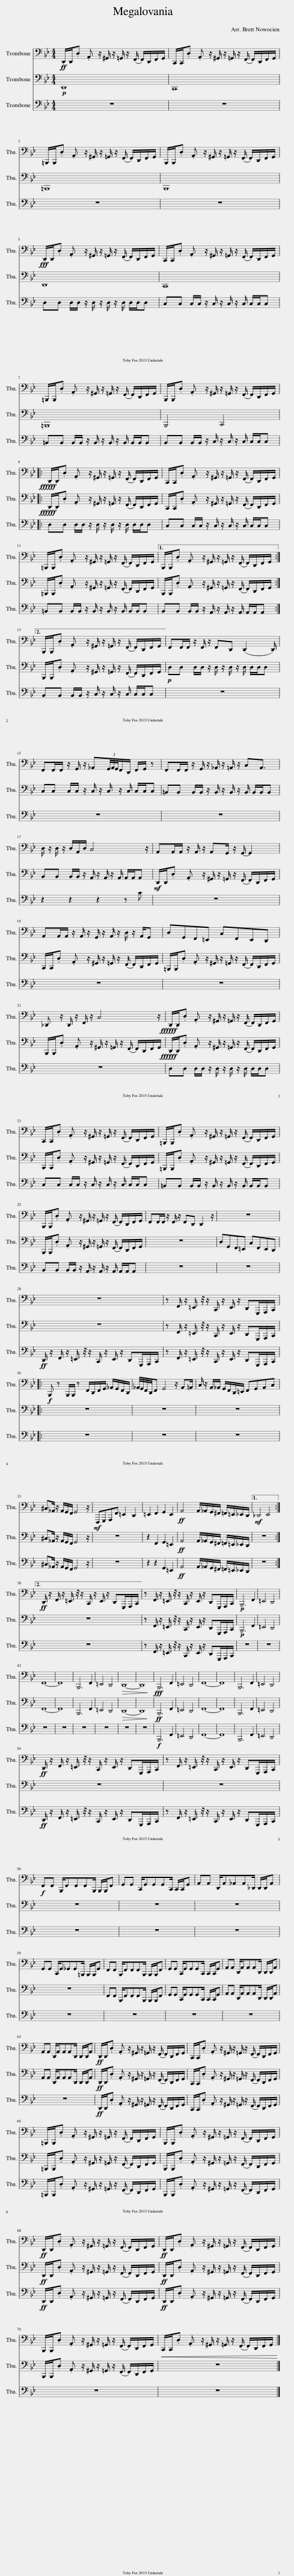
X:1
%%score 1 2 3
L:1/8
M:4/4
I:linebreak $
K:Bb
V:1 bass
V:2 bass
V:3 bass
V:1
!ff! D,,/D,,/.D, .A,, z/ ^G,,/ z/ =G,,/ z/ (F,,/ F,,/)D,,/F,,/G,,/ | C,,/C,,/.D, .A,, z/ ^G,,/ z/ =G,,/ z/ (F,,/ F,,/)D,,/F,,/G,,/ |$ =B,,,/B,,,/.D, .A,, z/ ^G,,/ z/ =G,,/ z/ (F,,/ F,,/)D,,/F,,/G,,/ | B,,,/B,,,/.D, .A,, z/ ^G,,/ z/ =G,,/ z/ (F,,/ F,,/)D,,/F,,/G,,/ |$!fff! D,,/D,,/.D, .A,, z/ ^G,,/ z/ =G,,/ z/ (F,,/ F,,/)D,,/F,,/G,,/ | %5
 C,,/C,,/.D, .A,, z/ ^G,,/ z/ =G,,/ z/ (F,,/ F,,/)D,,/F,,/G,,/ |$ =B,,,/B,,,/.D, .A,, z/ ^G,,/ z/ =G,,/ z/ (F,,/ F,,/)D,,/F,,/G,,/ | B,,,/B,,,/.D, .A,, z/ ^G,,/ z/ =G,,/ z/ (F,,/ F,,/)D,,/F,,/G,,/ |:$ D,,/D,,/.D, .A,, z/ ^G,,/ z/ =G,,/ z/ (F,,/ F,,/)D,,/F,,/G,,/ | C,,/C,,/.D, .A,, z/ ^G,,/ z/ =G,,/ z/ (F,,/ F,,/)D,,/F,,/G,,/ |$ %10
 =B,,,/B,,,/.D, .A,, z/ ^G,,/ z/ =G,,/ z/ (F,,/ F,,/)D,,/F,,/G,,/ |1 B,,,/B,,,/.D, .A,, z/ ^G,,/ z/ =G,,/ z/ (F,,/ F,,/)D,,/F,,/G,,/ :|2$ B,,,/B,,,/.D, .A,, z/ ^G,,/ z/ =G,,/ z/ (F,,/ F,,/)D,,/F,,/G,,/ || F,,F,,/F,,/ z/ F,,/ z/ F,,D,, (D,,2 D,,/) |$ F,,F,,/F,,/ z/ G,,/ z/ _A,,(3G,,/4A,,/4G,,/4F,,/D,,/ F,,/G,,/ z | %15
 F,,F,,/F,,/ z/ G,,/ z/ _A,,/ z/ =A,,/ z/ C,A,,3/2 |$ D,/ z/ D,/ z/ D,/A,,/D,/ C,4 z/ | A,,A,,/A,,/ z/ A,,/ z/ A,,G,,/ z/ G,,/- G,,2 |$ A,,A,,/A,,/ z/ A,,/ z/ G,,/ z/ A,,/ z/ D,/ z/ A,,/G,, | D,G,,F,,=E,, C,F,,E,,D,, |$ %20
 _D,, z/ D,,/ z/ F,,/ z/ C,4 z/ | D,,/D,,/.D, .A,, z/ ^G,,/ z/ =G,,/ z/ (F,,/ F,,/)D,,/F,,/G,,/ |$ C,,/C,,/.D, .A,, z/ ^G,,/ z/ =G,,/ z/ (F,,/ F,,/)D,,/F,,/G,,/ | =B,,,/B,,,/.D, .A,, z/ ^G,,/ z/ =G,,/ z/ (F,,/ F,,/)D,,/F,,/G,,/ |$ B,,,/B,,,/.D, .A,, z/ ^G,,/ z/ =G,,/ z/ (F,,/ F,,/)D,,/F,,/G,,/ | %25
 F,,F,,/F,,/ z/ F,,/ z/ F,,D,, D,,2 z/ | z8 |$ z8 | z F,,/ z/ =E,,3/4 z/4 z/ C,,/ z/ E,,/ z/ D,,G,,,/A,,,/C,,/ |:$!f! B,,, z B,,,/B,,,/ z F,,/D,,/F,,/G,,/ _A,,/G,,/F,,/D,,/ | %30
 _A,,/4G,,/4F,,/4D,,/4F,, G,,4 z/ A,,=A,,/ | C,/ z/ A,,/_A,,/ G,,/F,,/D,,/=E,,/ F,,G,,A,,C, |$ ^C,_A,,/ z/ A,,/G,,/F,,/ G,,4 z/ |!mf! F,,,G,,,A,,,F,, =E,,2 D,,2 | =E,,2 F,,2 G,,2 E,,2 | %35
!ff! A,,4 A,,/_A,,/G,,/^F,,/ =F,,/=E,,/_E,,/D,,/ |1!mf! _D,,4 E,,4 :|2$!ff! D,,/ z/ F,,/ z/ =E,,3/4 z/4 z/ C,,/ z/ E,,/ z/ D,,G,,,/A,,,/C,,/ || z F,,/ z/ =E,,3/4 z/4 z/ C,,/ z/ E,,/ z/ D,,G,,,/A,,,/C,,/ |!p! B,,,6 F,,2 | %40
 =E,,4 D,,4 |$ F,,8- | F,,8 | B,,,6 F,,2 | =E,,4 D,,4 | %45
!>(! D,,8-!>)! | D,,8 |!fff! B,,,6 F,,2 | =E,,4 D,,4 | F,,8- | %50
 F,,8 | B,,,6 F,,2 | =E,,4 D,,4 |$!ff! D,,/ z/ F,,/ z/ =E,,3/4 z/4 z/ C,,/ z/ E,,/ z/ D,,G,,,/A,,,/C,,/ | z F,,/ z/ =E,,3/4 z/4 z/ C,,/ z/ E,,/ z/ D,,G,,,/A,,,/C,,/ |$ %55
!f! F,,F,, B,,,/F,,F,,F,,B,,,/ B,,,/B,,,/F,, | G,,G,, C,,/G,,G,,G,,C,,/ C,,/C,,/G,, | A,,A,, D,,/A,,_A,,A,,_D,,/ D,,/D,,/A,, |$ G,,G,, C,,/G,,_G,,G,,=B,,,/ B,,,/B,,,/G,, | F,,F,, B,,,/F,,F,,F,,B,,,/ B,,,/B,,,/F,, | %60
 G,,G,, C,,/G,,G,,G,,C,,/ C,,/C,,/G,, | A,,A,, D,,/A,,A,,A,,D,,/ D,,/D,,/A,, |$ A,,A,, D,,/A,,A,,A,,D,,/ D,,/D,,/A,, |!ff! D,,/D,,/.D, .A,, z/ ^G,,/ z/ =G,,/ z/ (F,,/ F,,/)D,,/F,,/G,,/ | C,,/C,,/.D, .A,, z/ ^G,,/ z/ =G,,/ z/ (F,,/ F,,/)D,,/F,,/G,,/ |$ %65
 =B,,,/B,,,/.D, .A,, z/ ^G,,/ z/ =G,,/ z/ (F,,/ F,,/)D,,/F,,/G,,/ | B,,,/B,,,/.D, .A,, z/ ^G,,/ z/ =G,,/ z/ (F,,/ F,,/)D,,/F,,/G,,/ |$!ff! D,,/D,,/.D, .A,, z/ ^G,,/ z/ =G,,/ z/ (F,,/ F,,/)D,,/F,,/G,,/ |!ff! D,,/D,,/.D, .A,, z/ ^G,,/ z/ =G,,/ z/ (F,,/ F,,/)D,,/F,,/G,,/ |$ B,,,/B,,,/.D, .A,, z/ ^G,,/ z/ =G,,/ z/ (F,,/ F,,/)D,,/F,,/G,,/ | %70
!<(! C,,/C,,/.D, .A,, z/ ^G,,/ z/ =G,,/ z/ (F,,/ F,,/)D,,/F,,/G,,/!<)! |] %71
V:2
!p! D,,8 | C,,8 |$ =B,,,8 | B,,,8 |$ D,,8 | %5
 C,,8 |$ =B,,,8 | B,,,4 C,,4 |:$ D,,/D,,/.D, .A,, z/ ^G,,/ z/ =G,,/ z/ (F,,/ F,,/)D,,/F,,/G,,/ | C,,/C,,/.D, .A,, z/ ^G,,/ z/ =G,,/ z/ (F,,/ F,,/)D,,/F,,/G,,/ |$ %10
 =B,,,/B,,,/.D, .A,, z/ ^G,,/ z/ =G,,/ z/ (F,,/ F,,/)D,,/F,,/G,,/ |1 B,,,/B,,,/.D, .A,, z/ ^G,,/ z/ =G,,/ z/ (F,,/ F,,/)D,,/F,,/G,,/ :|2$ B,,,/B,,,/.D, .A,, z/ ^G,,/ z/ =G,,/ z/ (F,,/ F,,/)D,,/F,,/G,,/ ||!p! D,D, D,/D,/ z/ D,/ z/ D,/ z/ D,/ D,/D,/D, |$ C,C, C,/C,/ z/ C,/ z/ C,/ z/ C,/ C,/C,/C, | %15
 =B,,B,, B,,/B,,/ z/ B,,/ z/ B,,/ z/ B,,/ B,,/B,,/B,, |$ B,,B,, B,,/B,,/ z/ A,,/ z/ A,,/ z/ A,,/ A,,/A,,/A,, |!mf! D,,/D,,/.D, .A,, z/ ^G,,/ z/ =G,,/ z/ (F,,/ F,,/)D,,/F,,/G,,/ |$ C,,/C,,/.D, .A,, z/ ^G,,/ z/ =G,,/ z/ (F,,/ F,,/)D,,/F,,/G,,/ | =B,,,/B,,,/.D, .A,, z/ ^G,,/ z/ =G,,/ z/ (F,,/ F,,/)D,,/F,,/G,,/ |$ %20
 B,,,/B,,,/.D, .A,, z/ ^G,,/ z/ =G,,/ z/ (F,,/ F,,/)D,,/F,,/G,,/ | D,,/D,,/.D, .A,, z/ ^G,,/ z/ =G,,/ z/ (F,,/ F,,/)D,,/F,,/G,,/ |$ C,,/C,,/.D, .A,, z/ ^G,,/ z/ =G,,/ z/ (F,,/ F,,/)D,,/F,,/G,,/ | =B,,,/B,,,/.D, .A,, z/ ^G,,/ z/ =G,,/ z/ (F,,/ F,,/)D,,/F,,/G,,/ |$ B,,,/B,,,/.D, .A,, z/ ^G,,/ z/ =G,,/ z/ (F,,/ F,,/)D,,/F,,/G,,/ | %25
 z8 | D,G,,F,,=E,, C,F,,E,,D,, |$ z8 | z F,,/ z/ =E,,3/4 z/4 z/ C,,/ z/ E,,/ z/ D,,G,,,/A,,,/C,,/ |:$ z8 | %30
 z8 | z8 |$ ^C,_A,,/ z/ A,,/G,,/F,,/ G,,4 z/ | z8 | z2 F,,2 G,,2 =E,,2 | %35
!ff! A,,4 A,,/_A,,/G,,/^F,,/ =F,,/=E,,/_E,,/D,,/ |1 z8 :|2$ z8 || z F,,/ z/ =E,,3/4 z/4 z/ C,,/ z/ E,,/ z/ D,,G,,,/A,,,/C,,/ |!p! B,,,6 F,,2 | %40
 =E,,4 D,,4 |$ F,,8- | F,,8 | B,,,6 F,,2 | =E,,4 D,,4 | %45
!>(! D,,8-!>)! | D,,8 |!ff! B,,,6 F,,2 | =E,,4 D,,4 | F,,8- | %50
 F,,8 | B,,,6 F,,2 | =E,,4 D,,4 |$ z8 | z8 |$ %55
 z8 | z8 | z8 |$ z8 | F,,F,, B,,,/F,,F,,F,,B,,,/ B,,,/B,,,/F,, | %60
 G,,G,, C,,/G,,G,,G,,C,,/ C,,/C,,/G,, | A,,A,, D,,/A,,A,,A,,D,,/ D,,/D,,/A,, |$ A,,A,, D,,/A,,A,,A,,D,,/ D,,/D,,/A,, |!ff! D,,/D,,/.D, .A,, z/ ^G,,/ z/ =G,,/ z/ (F,,/ F,,/)D,,/F,,/G,,/ | C,,/C,,/.D, .A,, z/ ^G,,/ z/ =G,,/ z/ (F,,/ F,,/)D,,/F,,/G,,/ |$ %65
 =B,,,/B,,,/.D, .A,, z/ ^G,,/ z/ =G,,/ z/ (F,,/ F,,/)D,,/F,,/G,,/ | B,,,/B,,,/.D, .A,, z/ ^G,,/ z/ =G,,/ z/ (F,,/ F,,/)D,,/F,,/G,,/ |$!ff! D,,/D,,/.D, .A,, z/ ^G,,/ z/ =G,,/ z/ (F,,/ F,,/)D,,/F,,/G,,/ |!ff! D,,/D,,/.D, .A,, z/ ^G,,/ z/ =G,,/ z/ (F,,/ F,,/)D,,/F,,/G,,/ |$ B,,,/B,,,/.D, .A,, z/ ^G,,/ z/ =G,,/ z/ (F,,/ F,,/)D,,/F,,/G,,/ | %70
 z8 |] %71
V:3
 z8 | z8 |$ z8 | z8 |$ D,D, D,/D,/ z/ D,/ z/ D,/ z/ D,/ D,/D,/D, | %5
 C,C, C,/C,/ z/ C,/ z/ C,/ z/ C,/ C,/C,/C, |$ =B,,B,, B,,/B,,/ z/ B,,/ z/ B,,/ z/ B,,/ B,,/B,,/B,, | B,,B,, B,,/B,,/ z/ C,/ z/ C,/ z/ C,/ C,/C,/C, |:$ D,D, D,/D,/ z/ D,/ z/ D,/ z/ D,/ D,/D,/D, | C,C, C,/C,/ z/ C,/ z/ C,/ z/ C,/ C,/C,/C, |$ %10
 =B,,B,, B,,/B,,/ z/ B,,/ z/ B,,/ z/ B,,/ B,,/B,,/B,, |1 B,,B,, B,,/B,,/ z/ A,,/ z/ A,,/ z/ A,,/ A,,/A,,/A,, :|2$ B,,B,, B,,/B,,/ z/ C,/ z/ C,/ z/ C,/ C,/C,/C, || z8 |$ z8 | %15
 z8 |$ z2 z2 z2 z C | z8 |$ z8 | z8 |$ %20
 z8 | D,D, D,/D,/ z/ D,/ z/ D,/ z/ D,/ D,/D,/D, |$ C,C, C,/C,/ z/ C,/ z/ C,/ z/ C,/ C,/C,/C, | =B,,B,, B,,/B,,/ z/ B,,/ z/ B,,/ z/ B,,/ B,,/B,,/B,, |$ B,,B,, B,,/B,,/ z/ A,,/ z/ A,,/ z/ A,,/ A,,/A,,/A,, | %25
 z8 | z8 |$!ff! D,,/ z/ F,,/ z/ =E,,3/4 z/4 z/ C,,/ z/ E,,/ z/ D,,G,,,/A,,,/C,,/ | z F,,/ z/ =E,,3/4 z/4 z/ C,,/ z/ E,,/ z/ D,,G,,,/A,,,/C,,/ |:$ z8 | %30
 z8 | z8 |$ ^C,_A,,/ z/ A,,/G,,/F,,/ G,,4 z/ | z8 | z2 z2 G,,2 =E,,2 | %35
!ff! A,,4 A,,/_A,,/G,,/^F,,/ =F,,/=E,,/_E,,/D,,/ |1 z8 :|2$ z8 || z F,,/ z/ =E,,3/4 z/4 z/ C,,/ z/ E,,/ z/ D,,G,,,/A,,,/C,,/ | z8 | %40
 z8 |$ z8 | z8 | z8 | z8 | %45
 z8 | z8 |!f! B,,,6 F,,2 | =E,,4 D,,4 | F,,8- | %50
 F,,8 | B,,,6 F,,2 | =E,,4 D,,4 |$!ff! D,,/ z/ F,,/ z/ =E,,3/4 z/4 z/ C,,/ z/ E,,/ z/ D,,G,,,/A,,,/C,,/ | z F,,/ z/ =E,,3/4 z/4 z/ C,,/ z/ E,,/ z/ D,,G,,,/A,,,/C,,/ |$ %55
 z8 | z8 | z8 |$ z8 | z8 | %60
 z8 | z8 |$ z8 |!ff! D,,/D,,/.D, .A,, z/ ^G,,/ z/ =G,,/ z/ (F,,/ F,,/)D,,/F,,/G,,/ | C,,/C,,/.D, .A,, z/ ^G,,/ z/ =G,,/ z/ (F,,/ F,,/)D,,/F,,/G,,/ |$ %65
 =B,,,/B,,,/.D, .A,, z/ ^G,,/ z/ =G,,/ z/ (F,,/ F,,/)D,,/F,,/G,,/ | B,,,/B,,,/.D, .A,, z/ ^G,,/ z/ =G,,/ z/ (F,,/ F,,/)D,,/F,,/G,,/ |$!ff! D,,/D,,/.D, .A,, z/ ^G,,/ z/ =G,,/ z/ (F,,/ F,,/)D,,/F,,/G,,/ |!ff! D,,/D,,/.D, .A,, z/ ^G,,/ z/ =G,,/ z/ (F,,/ F,,/)D,,/F,,/G,,/ |$ z8 | %70
 z8 |] %71
